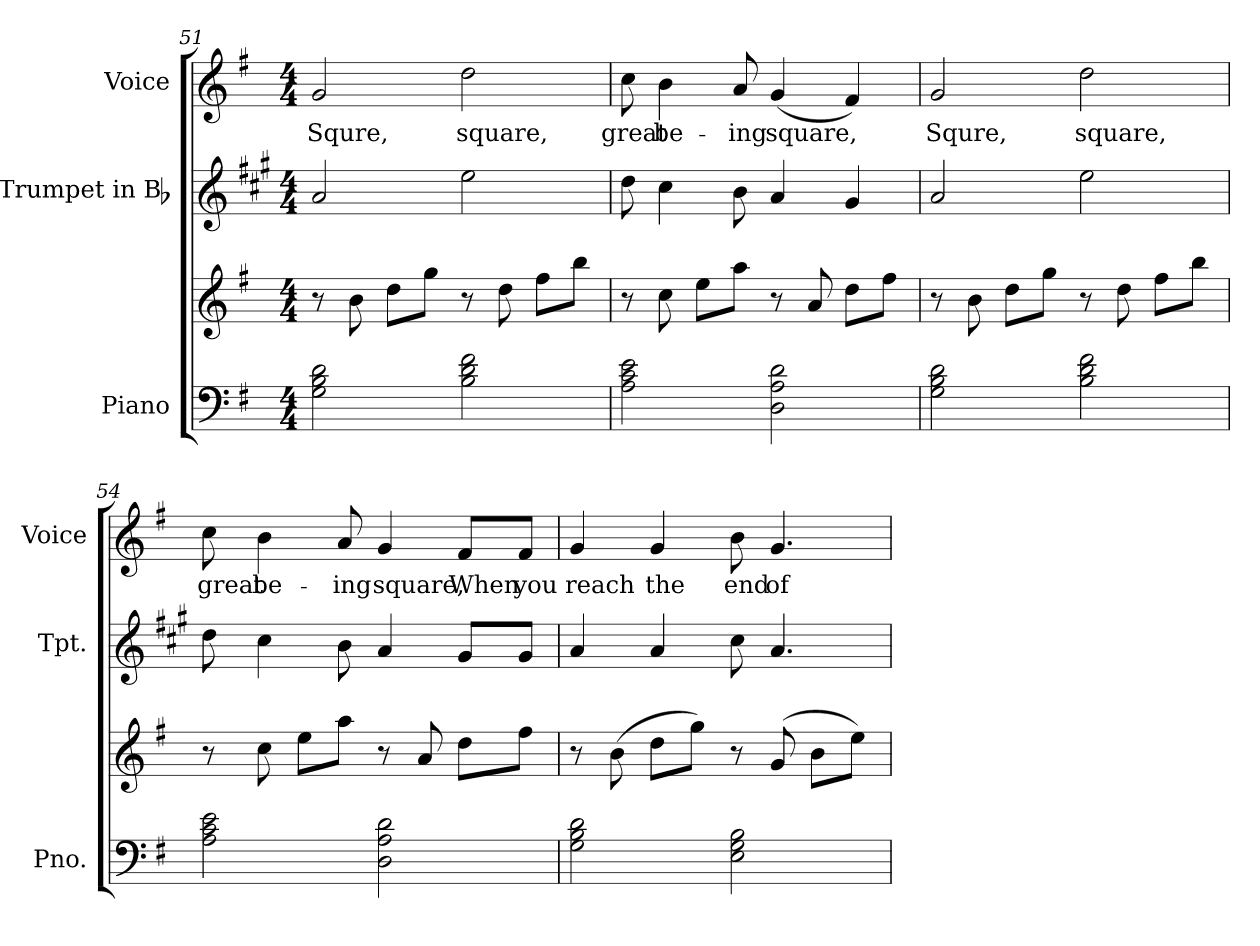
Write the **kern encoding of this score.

**kern	**kern	**kern	**kern	**text
*part3	*part3	*part2	*part1	*part1
*staff4	*staff3	*staff2	*staff1	*staff1
*I"Piano	*	*I"Trumpet in Bb	*I"Voice	*
*I'Pno.	*	*I'Tpt.	*I'Voice	*
*clefF4	*clefG2	*clefG2	*clefG2	*
*	*	*ITrd1c2	*	*
*k[f#]	*k[f#]	*k[f#]	*k[f#]	*
*G:	*G:	*G:	*G:	*
*M4/4	*M4/4	*M4/4	*M4/4	*
=51	=51	=51	=51	=51
!	!	!	!	!LO:LY:b:color=#000000
2Gi\ 2Bi 2di	8r	2gi/	2gi/	Squre,
.	8bi\	.	.	.
.	8ddi\L	.	.	.
.	8ggi\J	.	.	.
!	!	!	!	!LO:LY:b:color=#000000
2Bi\ 2di 2f#i	8r	2ddi\	2ddi\	square,
.	8ddi\	.	.	.
.	8ff#i\L	.	.	.
.	8bbi\J	.	.	.
!!LO:PB:g=z
=52	=52	=52	=52	=52
!	!	!	!	!LO:LY:b:color=#000000
2Ai\ 2ci 2ei	8r	8cci\	8cci\	great
!	!	!	!	!LO:LY:b:color=#000000
.	8cci\	4bi\	4bi\	be-
.	8eei\L	.	.	.
!	!	!	!	!LO:LY:b:color=#000000
.	8aai\J	8ai\	8ai/	-ing
!	!	!	!	!LO:LY:b:color=#000000
2Di\ 2Ai 2di	8r	4gi/	(4gi/	square,
.	8ai/	.	.	.
.	8ddi\L	4f#i/	4f#i/)	.
.	8ff#i\J	.	.	.
=53	=53	=53	=53	=53
!	!	!	!	!LO:LY:b:color=#000000
2Gi\ 2Bi 2di	8r	2gi/	2gi/	Squre,
.	8bi\	.	.	.
.	8ddi\L	.	.	.
.	8ggi\J	.	.	.
!	!	!	!	!LO:LY:b:color=#000000
2Bi\ 2di 2f#i	8r	2ddi\	2ddi\	square,
.	8ddi\	.	.	.
.	8ff#i\L	.	.	.
.	8bbi\J	.	.	.
=54	=54	=54	=54	=54
!	!	!	!	!LO:LY:b:color=#000000
2Ai\ 2ci 2ei	8r	8cci\	8cci\	great
!	!	!	!	!LO:LY:b:color=#000000
.	8cci\	4bi\	4bi\	be-
.	8eei\L	.	.	.
!	!	!	!	!LO:LY:b:color=#000000
.	8aai\J	8ai\	8ai/	-ing
!	!	!	!	!LO:LY:b:color=#000000
2Di\ 2Ai 2di	8r	4gi/	4gi/	square,
.	8ai/	.	.	.
!	!	!	!	!LO:LY:b:color=#000000
.	8ddi\L	8f#i/L	8f#i/L	When
!	!	!	!	!LO:LY:b:color=#000000
.	8ff#i\J	8f#i/J	8f#i/J	you
=55	=55	=55	=55	=55
!	!	!	!	!LO:LY:b:color=#000000
2Gi\ 2Bi 2di	8r	4gi/	4gi/	reach
.	(8bi\	.	.	.
!	!	!	!	!LO:LY:b:color=#000000
.	8ddi\L	4gi/	4gi/	the
.	8ggi\J)	.	.	.
!	!	!	!	!LO:LY:b:color=#000000
2Ei\ 2Gi 2Bi	8r	8bi\	8bi\	end
!	!	!	!	!LO:LY:b:color=#000000
.	(8gi/	4.gi/	4.gi/	of
.	8bi\L	.	.	.
.	8eei\J)	.	.	.
=	=	=	=	=
*-	*-	*-	*-	*-
